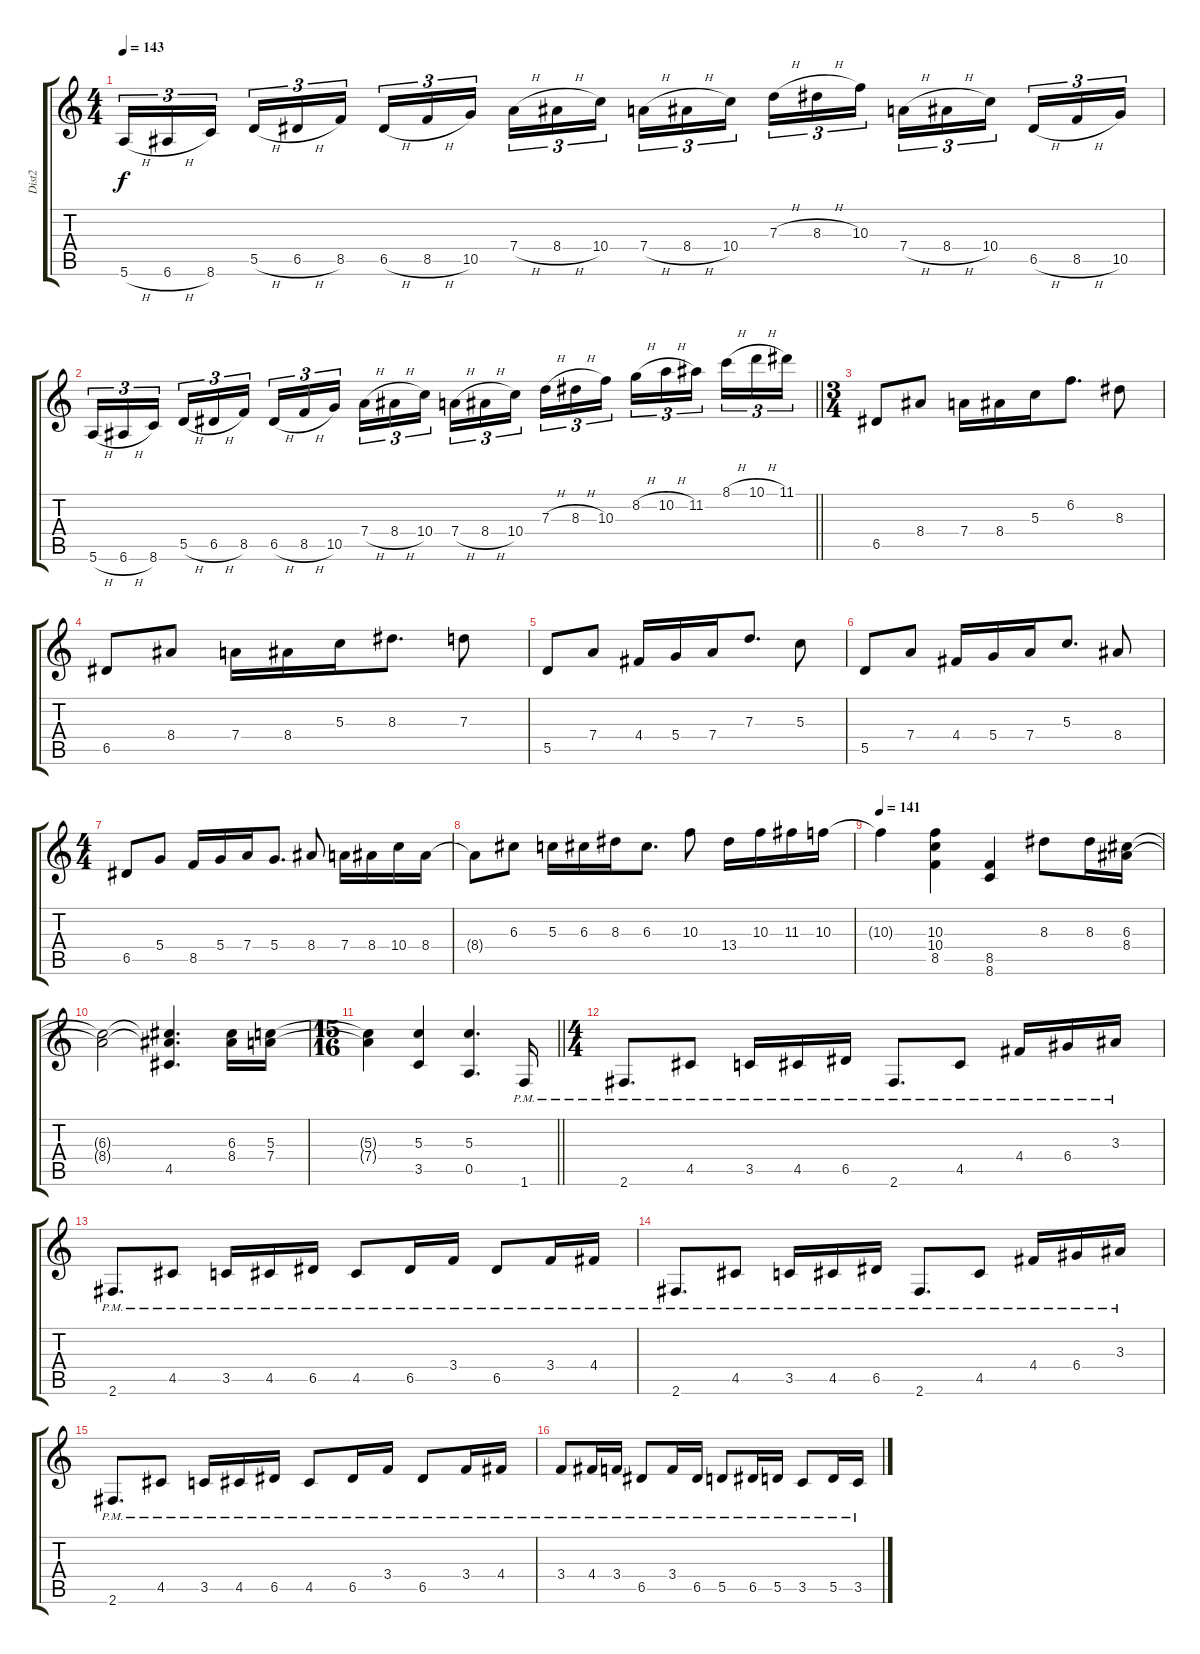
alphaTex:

\track ("Dist2" "Dist2") {instrument distortionguitar}
\staff {score tabs}
\tuning (E4 B3 G3 D3 A2 E2) {hide}
\ts (4 4)
\section ("" "")
\tempo 143
\clef g2
\ks c
5.6{h}.16{tu (3 2) dy f} 6.6{h}.16{tu (3 2)} 8.6.16{tu (3 2) beam splitsecondary} 5.5{h}.16{tu (3 2)} 6.5{h}.16{tu (3 2)} 8.5.16{tu (3 2)} 6.5{h}.16{tu (3 2)} 8.5{h}.16{tu (3 2)} 10.5.16{tu (3 2) beam splitsecondary} 7.4{h}.16{tu (3 2)} 8.4{h}.16{tu (3 2)} 10.4.16{tu (3 2)} 7.4{h}.16{tu (3 2)} 8.4{h}.16{tu (3 2)} 10.4.16{tu (3 2) beam splitsecondary} 7.3{h}.16{tu (3 2)} 8.3{h}.16{tu (3 2)} 10.3.16{tu (3 2)} 7.4{h}.16{tu (3 2)} 8.4{h}.16{tu (3 2)} 10.4.16{tu (3 2) beam splitsecondary} 6.5{h}.16{tu (3 2)} 8.5{h}.16{tu (3 2)} 10.5.16{tu (3 2)} |
\barLineRight lightlight
5.6{h}.16{tu (3 2)} 6.6{h}.16{tu (3 2)} 8.6.16{tu (3 2) beam splitsecondary} 5.5{h}.16{tu (3 2)} 6.5{h}.16{tu (3 2)} 8.5.16{tu (3 2)} 6.5{h}.16{tu (3 2)} 8.5{h}.16{tu (3 2)} 10.5.16{tu (3 2) beam splitsecondary} 7.4{h}.16{tu (3 2)} 8.4{h}.16{tu (3 2)} 10.4.16{tu (3 2)} 7.4{h}.16{tu (3 2)} 8.4{h}.16{tu (3 2)} 10.4.16{tu (3 2) beam splitsecondary} 7.3{h}.16{tu (3 2)} 8.3{h}.16{tu (3 2)} 10.3.16{tu (3 2)} 8.2{h}.16{tu (3 2)} 10.2{h}.16{tu (3 2)} 11.2.16{tu (3 2) beam splitsecondary} 8.1{h}.16{tu (3 2)} 10.1{h}.16{tu (3 2)} 11.1.16{tu (3 2)} |
\ts (3 4)
\section ("" "")
6.5.8 8.4.8 7.4.16 8.4.16 5.3.16 6.2.8{d} 8.3.8 |
6.5.8 8.4.8 7.4.16 8.4.16 5.3.16 8.3.8{d} 7.3.8 |
5.5.8 7.4.8 4.4.16 5.4.16 7.4.16 7.3.8{d} 5.3.8 |
5.5.8 7.4.8 4.4.16 5.4.16 7.4.16 5.3.8{d} 8.4.8 |
\ts (4 4)
6.5.8 5.4.8 8.5.16 5.4.16 7.4.16 5.4.8{d} 8.4.8 7.4.16 8.4.16 10.4.16 8.4.16 |
8.4{t}.8 6.3.8 5.3.16 6.3.16 8.3.16 6.3.8{d} 10.3.8 13.4.16 10.3.16 11.3.16 10.3.16 |
\tempo 141
10.3{t}.4 (10.3 10.4 8.5).4 (8.5 8.6).4 8.3.8 8.3.16 (6.3 8.4).16 |
(6.3{t} 8.4{t}).2 (6.3{t} 8.4{t} 4.5).4{d} (6.3 8.4).16 (5.3 7.4).16 |
\ts (15 16)
\barLineRight lightlight
(5.3{t} 7.4{t}).4 (5.3 3.5).4 (5.3 0.5).4{d} 1.6{pm}.16 |
\ts (4 4)
2.6{pm}.8{d} 4.5{pm}.8 3.5{pm}.16 4.5{pm}.16 6.5{pm}.16 2.6{pm}.8{d} 4.5{pm}.8 4.4{pm}.16 6.4{pm}.16 3.3{pm}.16 |
2.6{pm}.8{d} 4.5{pm}.8 3.5{pm}.16 4.5{pm}.16 6.5{pm}.16 4.5{pm}.8 6.5{pm}.16 3.4{pm}.16 6.5{pm}.8 3.4{pm}.16 4.4{pm}.16 |
2.6{pm}.8{d} 4.5{pm}.8 3.5{pm}.16 4.5{pm}.16 6.5{pm}.16 2.6{pm}.8{d} 4.5{pm}.8 4.4{pm}.16 6.4{pm}.16 3.3{pm}.16 |
2.6{pm}.8{d} 4.5{pm}.8 3.5{pm}.16 4.5{pm}.16 6.5{pm}.16 4.5{pm}.8 6.5{pm}.16 3.4{pm}.16 6.5{pm}.8 3.4{pm}.16 4.4{pm}.16 |
3.4{pm}.8 4.4{pm}.16 3.4{pm}.16 6.5{pm}.8 3.4{pm}.16 6.5{pm}.16 5.5{pm}.8 6.5{pm}.16 5.5{pm}.16 3.5{pm}.8 5.5{pm}.16 3.5{pm}.16
